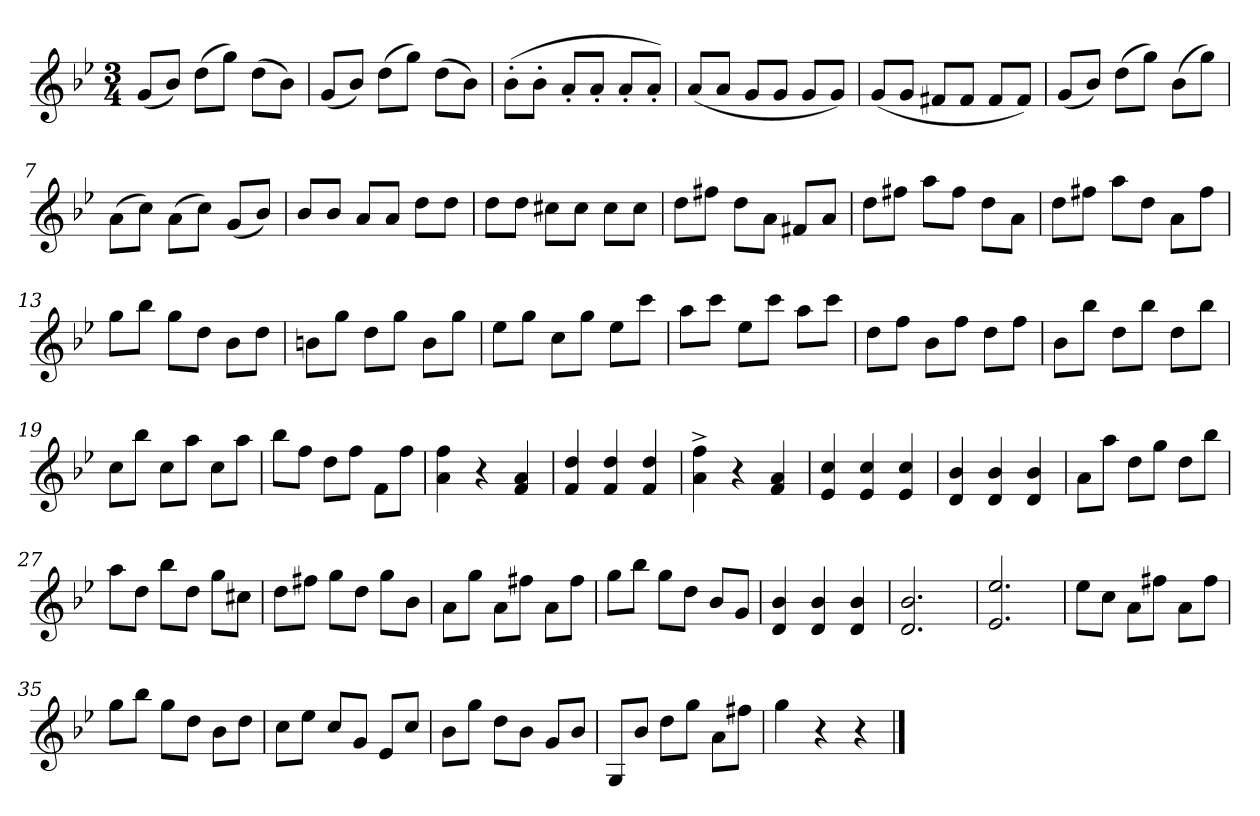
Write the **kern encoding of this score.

**kern
*part1
*staff1
*clefG2
*k[b-e-]
*B-:
*M3/4
=1
(<8g/L
8b-/J)
(>8dd\L
8gg\J)
(>8dd\L
8b-\J)
=2
(<8g/L
8b-/J)
(>8dd\L
8gg\J)
(>8dd\L
8b-\J)
=3
(>8b-'>\L
8b-'>\J
8a'</L
8a'</J
8a'</L
8a'</J)
=4
(<8a/L
8a/J
8g/L
8g/J
8g/L
8g/J)
=5
(<8g/L
8g/J
8f#X/L
8f#/J
8f#/L
8f#/J)
=6
(<8g/L
8b-/J)
(>8dd\L
8gg\J)
(>8b-\L
8gg\J)
=7
(>8a\L
8cc\J)
(>8a\L
8cc\J)
(<8g/L
8b-/J)
!!LO:LB:g=z
=8
8b-/L
8b-/J
8a/L
8a/J
8dd\L
8dd\J
=9
8dd\L
8dd\J
8cc#X\L
8cc#\J
8cc#\L
8cc#\J
=10
8dd\L
8ff#X\J
8dd\L
8a\J
8f#X/L
8a/J
=11
8dd\L
8ff#X\J
8aa\L
8ff#\J
8dd\L
8a\J
=12
8dd\L
8ff#X\J
8aa\L
8dd\J
8a\L
8ff#\J
=13
8gg\L
8bb-\J
8gg\L
8dd\J
8b-\L
8dd\J
=14
8bn\L
8gg\J
8dd\L
8gg\J
8b\L
8gg\J
!!LO:LB:g=z
=15
8ee-\L
8gg\J
8cc\L
8gg\J
8ee-\L
8ccc\J
=16
8aa\L
8ccc\J
8ee-\L
8ccc\J
8aa\L
8ccc\J
=17
8dd\L
8ff\J
8b-\L
8ff\J
8dd\L
8ff\J
=18
8b-\L
8bb-\J
8dd\L
8bb-\J
8dd\L
8bb-\J
=19
8cc\L
8bb-\J
8cc\L
8aa\J
8cc\L
8aa\J
=20
8bb-\L
8ff\J
8dd\L
8ff\J
8f\L
8ff\J
=21
4a\ 4ff\
4r
4f/ 4a/
=22
4f/ 4dd/
4f/ 4dd/
4f/ 4dd/
=23
4a\^> 4ff\^>
4r
4f/ 4a/
!!LO:LB:g=z
=24
4e-/ 4cc/
4e-/ 4cc/
4e-/ 4cc/
=25
4d/ 4b-/
4d/ 4b-/
4d/ 4b-/
=26
8a\L
8aa\J
8dd\L
8gg\J
8dd\L
8bb-\J
=27
8aa\L
8dd\J
8bb-\L
8dd\J
8gg\L
8cc#X\J
=28
8dd\L
8ff#X\J
8gg\L
8dd\J
8gg\L
8b-\J
=29
8a\L
8gg\J
8a\L
8ff#X\J
8a\L
8ff#\J
=30
8gg\L
8bb-\J
8gg\L
8dd\J
8b-/L
8g/J
=31
4d/ 4b-/
4d/ 4b-/
4d/ 4b-/
=32
2.d/ 2.b-/
!!LO:LB:g=z
=33
2.e-/ 2.ee-/
=34
8ee-\L
8cc\J
8a\L
8ff#X\J
8a\L
8ff#\J
=35
8gg\L
8bb-\J
8gg\L
8dd\J
8b-\L
8dd\J
=36
8cc\L
8ee-\J
8cc/L
8g/J
8e-/L
8cc/J
=37
8b-\L
8gg\J
8dd\L
8b-\J
8g/L
8b-/J
=38
8G/L
8b-/J
8dd\L
8gg\J
8a\L
8ff#X\J
=39
4gg\
4r
4r
==
*-
